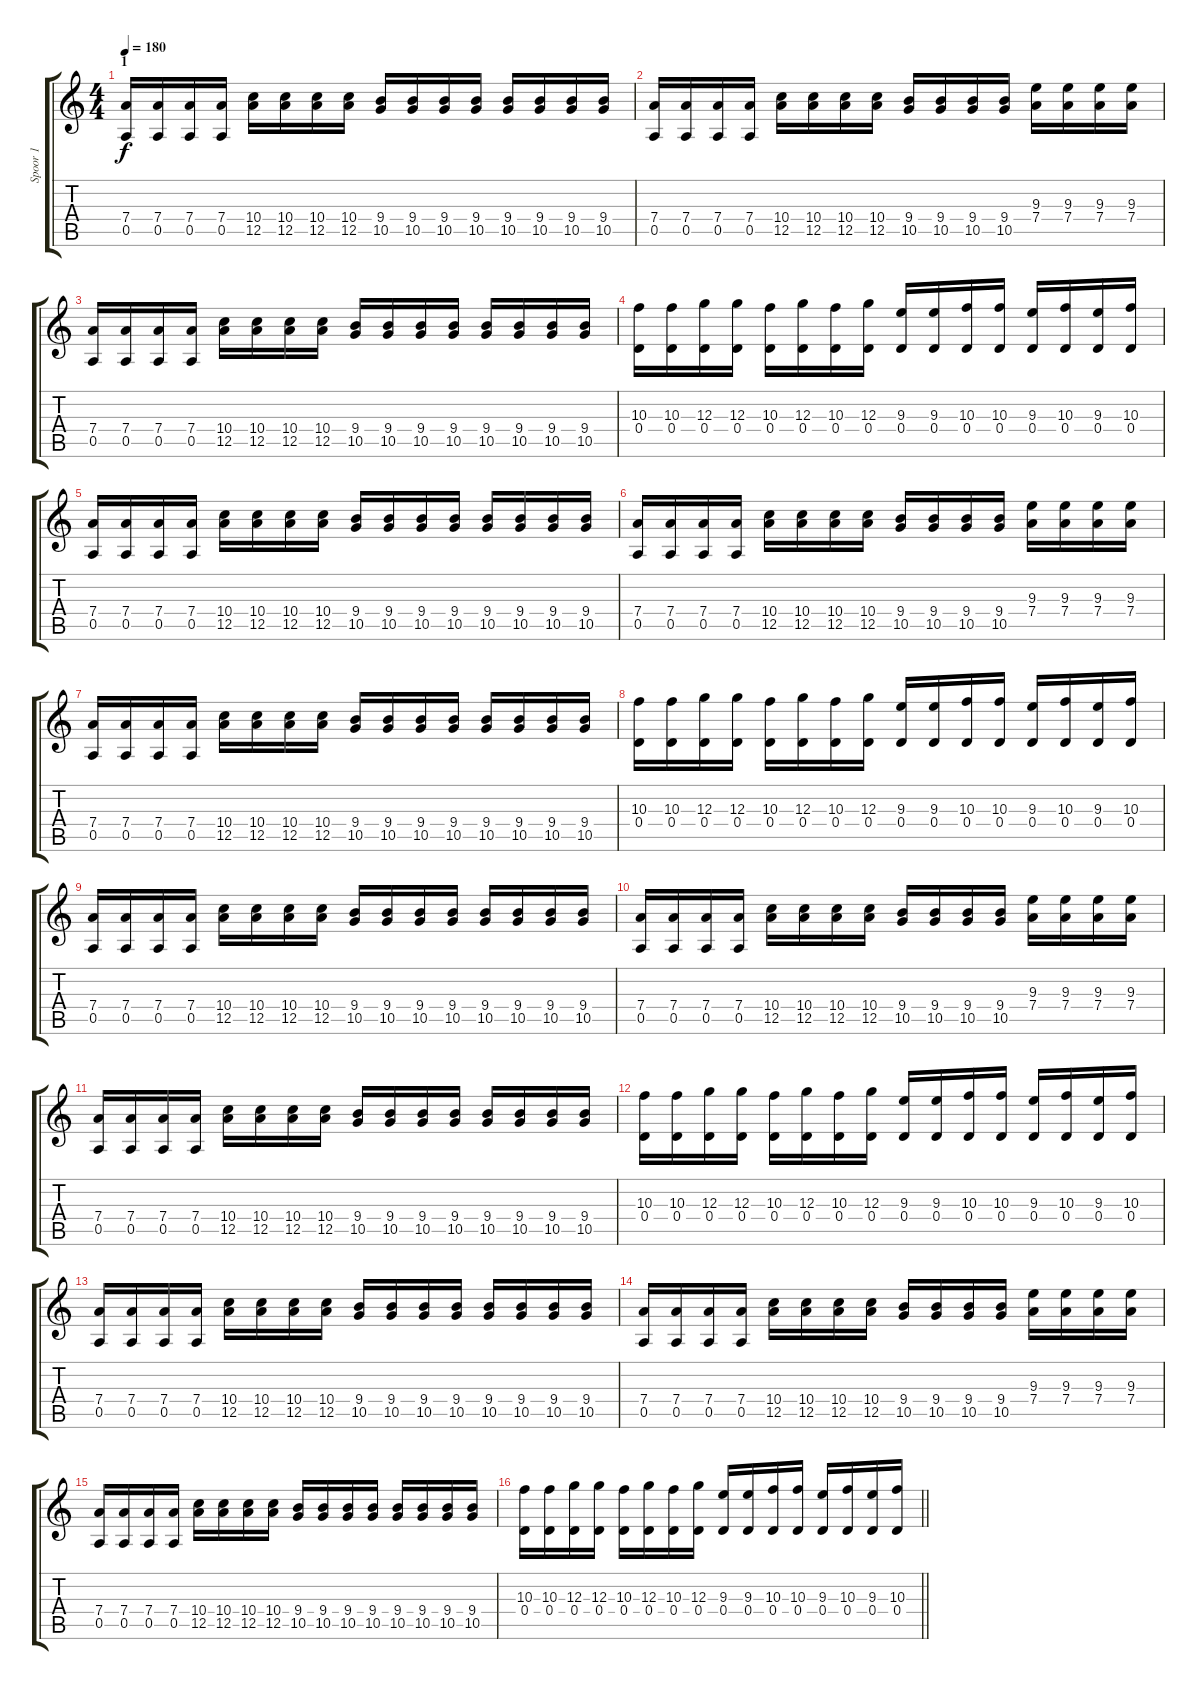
\track ("Spoor 1" "Spoor 1") {instrument distortionguitar}
\staff {score tabs}
\tuning (E4 B3 G3 D3 A2 E2) {hide}
\ts (4 4)
\section ("" "1")
\tempo 180
\clef g2
\ks c
(7.4 0.5).16{dy f} (7.4 0.5).16 (7.4 0.5).16 (7.4 0.5).16 (10.4 12.5).16 (10.4 12.5).16 (10.4 12.5).16 (10.4 12.5).16 (9.4 10.5).16 (9.4 10.5).16 (9.4 10.5).16 (9.4 10.5).16 (9.4 10.5).16 (9.4 10.5).16 (9.4 10.5).16 (9.4 10.5).16 |
(7.4 0.5).16 (7.4 0.5).16 (7.4 0.5).16 (7.4 0.5).16 (10.4 12.5).16 (10.4 12.5).16 (10.4 12.5).16 (10.4 12.5).16 (9.4 10.5).16 (9.4 10.5).16 (9.4 10.5).16 (9.4 10.5).16 (9.3 7.4).16 (9.3 7.4).16 (9.3 7.4).16 (9.3 7.4).16 |
(7.4 0.5).16 (7.4 0.5).16 (7.4 0.5).16 (7.4 0.5).16 (10.4 12.5).16 (10.4 12.5).16 (10.4 12.5).16 (10.4 12.5).16 (9.4 10.5).16 (9.4 10.5).16 (9.4 10.5).16 (9.4 10.5).16 (9.4 10.5).16 (9.4 10.5).16 (9.4 10.5).16 (9.4 10.5).16 |
(10.3 0.4).16 (10.3 0.4).16 (12.3 0.4).16 (12.3 0.4).16 (10.3 0.4).16 (12.3 0.4).16 (10.3 0.4).16 (12.3 0.4).16 (9.3 0.4).16 (9.3 0.4).16 (10.3 0.4).16 (10.3 0.4).16 (9.3 0.4).16 (10.3 0.4).16 (9.3 0.4).16 (10.3 0.4).16 |
(7.4 0.5).16 (7.4 0.5).16 (7.4 0.5).16 (7.4 0.5).16 (10.4 12.5).16 (10.4 12.5).16 (10.4 12.5).16 (10.4 12.5).16 (9.4 10.5).16 (9.4 10.5).16 (9.4 10.5).16 (9.4 10.5).16 (9.4 10.5).16 (9.4 10.5).16 (9.4 10.5).16 (9.4 10.5).16 |
(7.4 0.5).16 (7.4 0.5).16 (7.4 0.5).16 (7.4 0.5).16 (10.4 12.5).16 (10.4 12.5).16 (10.4 12.5).16 (10.4 12.5).16 (9.4 10.5).16 (9.4 10.5).16 (9.4 10.5).16 (9.4 10.5).16 (9.3 7.4).16 (9.3 7.4).16 (9.3 7.4).16 (9.3 7.4).16 |
(7.4 0.5).16 (7.4 0.5).16 (7.4 0.5).16 (7.4 0.5).16 (10.4 12.5).16 (10.4 12.5).16 (10.4 12.5).16 (10.4 12.5).16 (9.4 10.5).16 (9.4 10.5).16 (9.4 10.5).16 (9.4 10.5).16 (9.4 10.5).16 (9.4 10.5).16 (9.4 10.5).16 (9.4 10.5).16 |
(10.3 0.4).16 (10.3 0.4).16 (12.3 0.4).16 (12.3 0.4).16 (10.3 0.4).16 (12.3 0.4).16 (10.3 0.4).16 (12.3 0.4).16 (9.3 0.4).16 (9.3 0.4).16 (10.3 0.4).16 (10.3 0.4).16 (9.3 0.4).16 (10.3 0.4).16 (9.3 0.4).16 (10.3 0.4).16 |
(7.4 0.5).16 (7.4 0.5).16 (7.4 0.5).16 (7.4 0.5).16 (10.4 12.5).16 (10.4 12.5).16 (10.4 12.5).16 (10.4 12.5).16 (9.4 10.5).16 (9.4 10.5).16 (9.4 10.5).16 (9.4 10.5).16 (9.4 10.5).16 (9.4 10.5).16 (9.4 10.5).16 (9.4 10.5).16 |
(7.4 0.5).16 (7.4 0.5).16 (7.4 0.5).16 (7.4 0.5).16 (10.4 12.5).16 (10.4 12.5).16 (10.4 12.5).16 (10.4 12.5).16 (9.4 10.5).16 (9.4 10.5).16 (9.4 10.5).16 (9.4 10.5).16 (9.3 7.4).16 (9.3 7.4).16 (9.3 7.4).16 (9.3 7.4).16 |
(7.4 0.5).16 (7.4 0.5).16 (7.4 0.5).16 (7.4 0.5).16 (10.4 12.5).16 (10.4 12.5).16 (10.4 12.5).16 (10.4 12.5).16 (9.4 10.5).16 (9.4 10.5).16 (9.4 10.5).16 (9.4 10.5).16 (9.4 10.5).16 (9.4 10.5).16 (9.4 10.5).16 (9.4 10.5).16 |
(10.3 0.4).16 (10.3 0.4).16 (12.3 0.4).16 (12.3 0.4).16 (10.3 0.4).16 (12.3 0.4).16 (10.3 0.4).16 (12.3 0.4).16 (9.3 0.4).16 (9.3 0.4).16 (10.3 0.4).16 (10.3 0.4).16 (9.3 0.4).16 (10.3 0.4).16 (9.3 0.4).16 (10.3 0.4).16 |
(7.4 0.5).16 (7.4 0.5).16 (7.4 0.5).16 (7.4 0.5).16 (10.4 12.5).16 (10.4 12.5).16 (10.4 12.5).16 (10.4 12.5).16 (9.4 10.5).16 (9.4 10.5).16 (9.4 10.5).16 (9.4 10.5).16 (9.4 10.5).16 (9.4 10.5).16 (9.4 10.5).16 (9.4 10.5).16 |
(7.4 0.5).16 (7.4 0.5).16 (7.4 0.5).16 (7.4 0.5).16 (10.4 12.5).16 (10.4 12.5).16 (10.4 12.5).16 (10.4 12.5).16 (9.4 10.5).16 (9.4 10.5).16 (9.4 10.5).16 (9.4 10.5).16 (9.3 7.4).16 (9.3 7.4).16 (9.3 7.4).16 (9.3 7.4).16 |
(7.4 0.5).16 (7.4 0.5).16 (7.4 0.5).16 (7.4 0.5).16 (10.4 12.5).16 (10.4 12.5).16 (10.4 12.5).16 (10.4 12.5).16 (9.4 10.5).16 (9.4 10.5).16 (9.4 10.5).16 (9.4 10.5).16 (9.4 10.5).16 (9.4 10.5).16 (9.4 10.5).16 (9.4 10.5).16 |
\barLineRight lightlight
(10.3 0.4).16 (10.3 0.4).16 (12.3 0.4).16 (12.3 0.4).16 (10.3 0.4).16 (12.3 0.4).16 (10.3 0.4).16 (12.3 0.4).16 (9.3 0.4).16 (9.3 0.4).16 (10.3 0.4).16 (10.3 0.4).16 (9.3 0.4).16 (10.3 0.4).16 (9.3 0.4).16 (10.3 0.4).16
